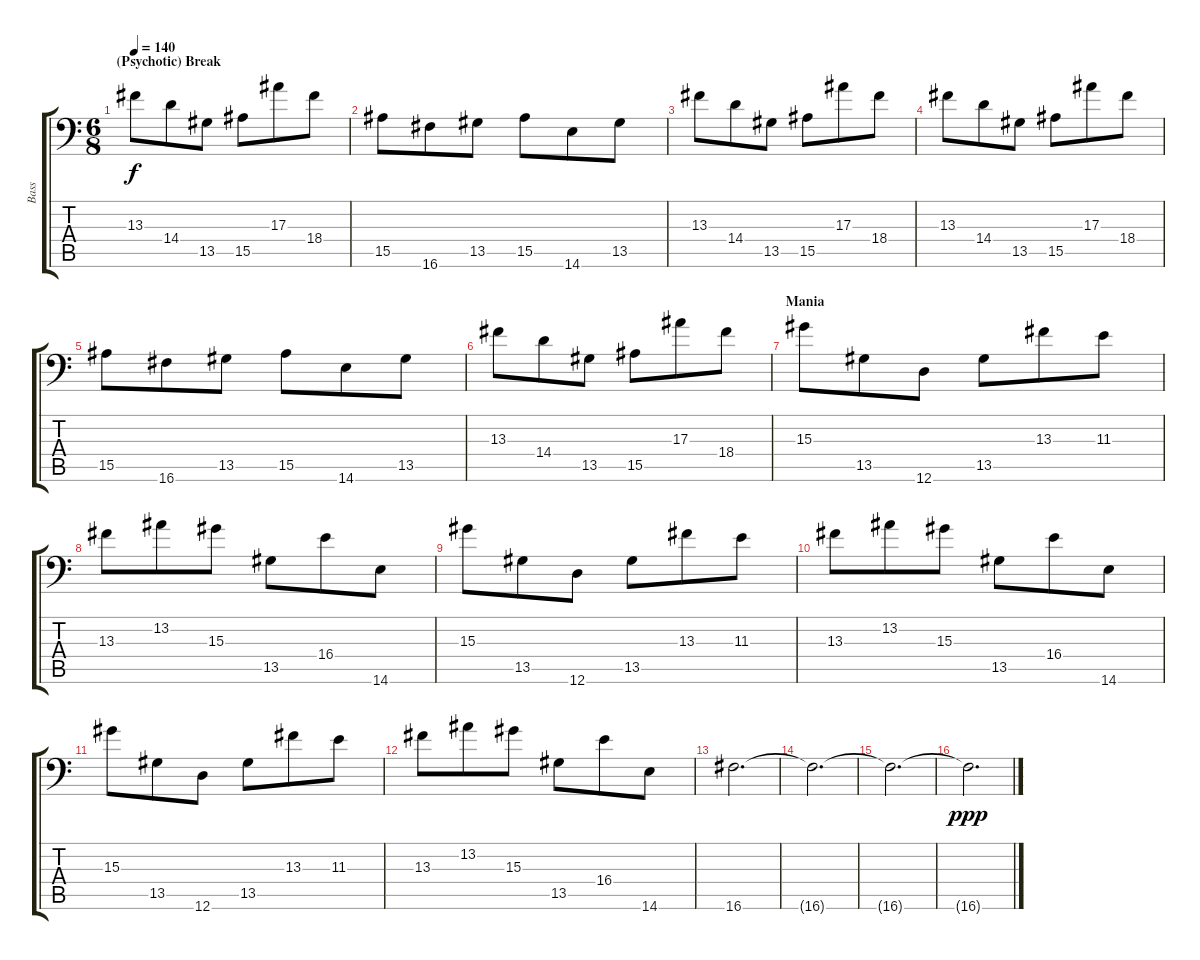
\track ("Bass" "Bass") {instrument fretlessbass}
\staff {score tabs}
\tuning (D3 A2 F2 C2 G1 D1) {hide}
\ts (6 8)
\section ("" "(Psychotic) Break")
\tempo 140
\clef f4
\ks c
13.3.8{dy f} 14.4.8 13.5.8 15.5.8 17.3.8 18.4.8 |
15.5.8 16.6.8 13.5.8 15.5.8 14.6.8 13.5.8 |
13.3.8 14.4.8 13.5.8 15.5.8 17.3.8 18.4.8 |
13.3.8 14.4.8 13.5.8 15.5.8 17.3.8 18.4.8 |
15.5.8 16.6.8 13.5.8 15.5.8 14.6.8 13.5.8 |
13.3.8 14.4.8 13.5.8 15.5.8 17.3.8 18.4.8 |
\section ("" "Mania")
15.3.8 13.5.8 12.6.8 13.5.8 13.3.8 11.3.8 |
13.3.8 13.2.8 15.3.8 13.5.8 16.4.8 14.6.8 |
15.3.8 13.5.8 12.6.8 13.5.8 13.3.8 11.3.8 |
13.3.8 13.2.8 15.3.8 13.5.8 16.4.8 14.6.8 |
15.3.8 13.5.8 12.6.8 13.5.8 13.3.8 11.3.8 |
13.3.8 13.2.8 15.3.8 13.5.8 16.4.8 14.6.8 |
16.6.2{d} |
16.6{t}.2{d} |
16.6{t}.2{d} |
16.6{t}.2{d dy ppp}
